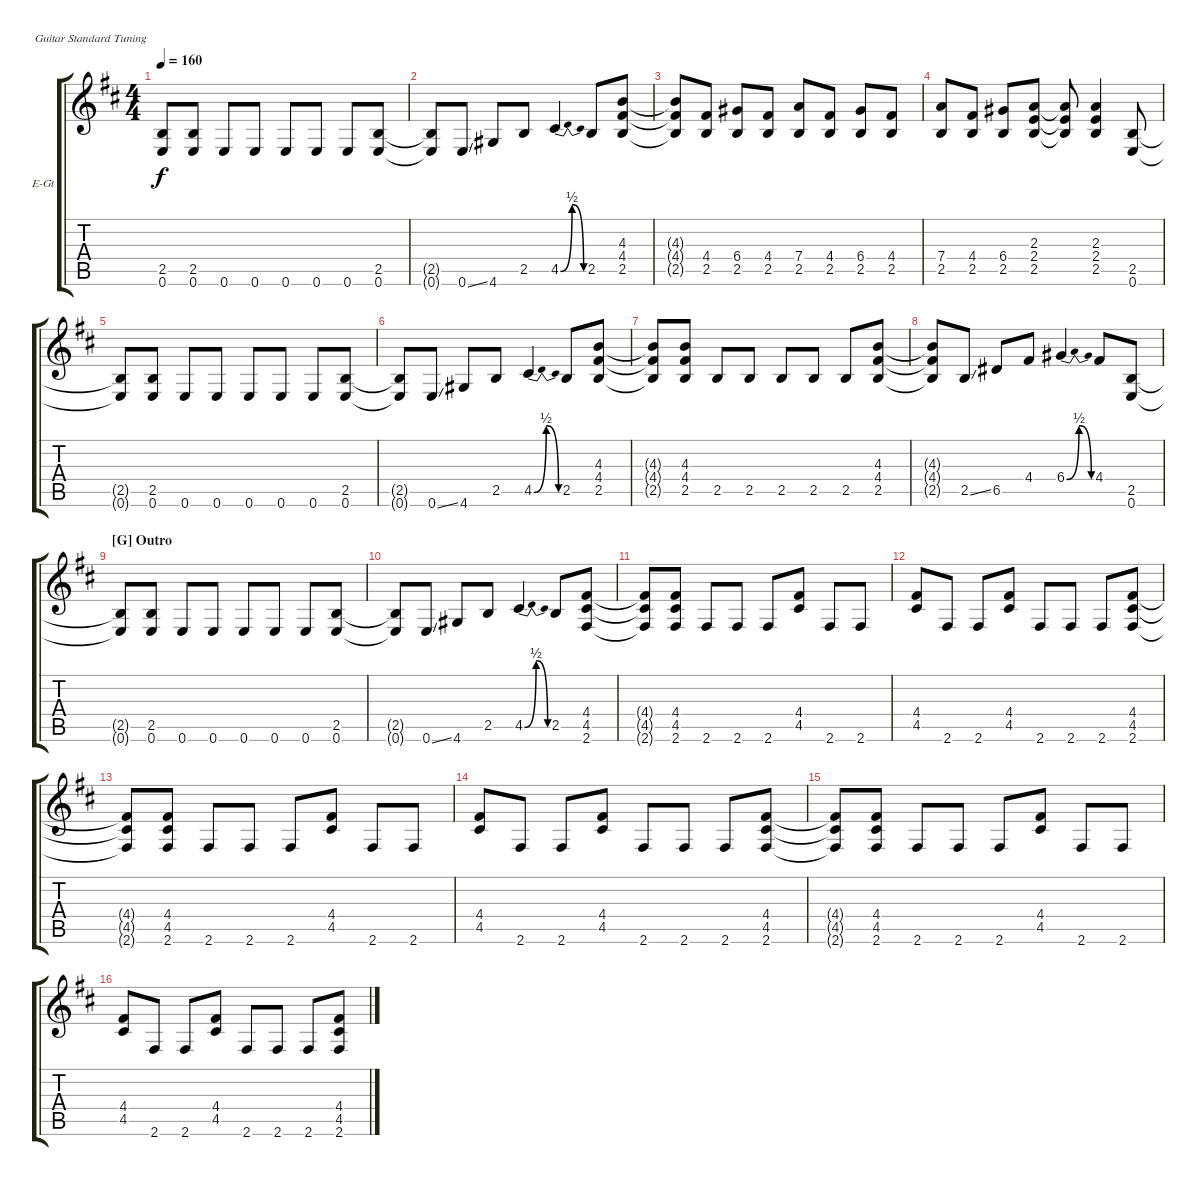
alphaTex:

\defaultSystemsLayout 4
\bracketExtendMode groupsimilarinstruments
\firstSystemTrackNameOrientation horizontal
\otherSystemsTrackNameOrientation horizontal
\track ("Rhythm Guitar 1" "E-Gt") {instrument distortionguitar}
\staff {score tabs}
\tuning (E4 B3 G3 D3 A2 E2)
\ts (4 4)
\tempo 160
\clef g2
\scale
0.333333
\ks d
(2.5{t} 0.6{t}).8{dy f} (2.5 0.6).8 0.6.8 0.6.8 0.6.8 0.6.8 0.6.8 (2.5 0.6).8 |
\scale
0.333333 (2.5{t} 0.6{t}).8 0.6{ss}.8 4.6.8 2.5.8 4.5{be (bendrelease 0 0 30 2 30 2 60 0)}.4 2.5.8 (4.3 4.4 2.5).8 |
\scale
0.333333 (4.3{t} 4.4{t} 2.5{t}).8 (4.4 2.5).8 (6.4 2.5).8 (4.4 2.5).8 (7.4 2.5).8 (4.4 2.5).8 (6.4 2.5).8 (4.4 2.5).8 |
\scale
0.333333 (7.4 2.5).8 (4.4 2.5).8 (6.4 2.5).8 (2.3 2.4 2.5).8 (2.3{t} 2.4{t} 2.5{t}).8 (2.3 2.4 2.5).4 (2.5 0.6).8 |
\scale
0.333333 (2.5{t} 0.6{t}).8 (2.5 0.6).8 0.6.8 0.6.8 0.6.8 0.6.8 0.6.8 (2.5 0.6).8 |
\scale
0.333333 (2.5{t} 0.6{t}).8 0.6{ss}.8 4.6.8 2.5.8 4.5{be (bendrelease 0 0 30 2 30 2 60 0)}.4 2.5.8 (4.3 4.4 2.5).8 |
\scale
0.333333 (4.3{t} 4.4{t} 2.5{t}).8 (4.3 4.4 2.5).8 2.5.8 2.5.8 2.5.8 2.5.8 2.5.8 (4.3 4.4 2.5).8 |
\scale
0.333333 (4.3{t} 4.4{t} 2.5{t}).8 2.5{ss}.8 6.5.8 4.4.8 6.4{be (bendrelease 0 0 30 2 30 2 60 0)}.4 4.4.8 (2.5 0.6).8 |
\section ("G" "Outro")
\scale
0.333333 (2.5{t} 0.6{t}).8 (2.5 0.6).8 0.6.8 0.6.8 0.6.8 0.6.8 0.6.8 (2.5 0.6).8 |
\scale
0.333333 (2.5{t} 0.6{t}).8 0.6{ss}.8 4.6.8 2.5.8 4.5{be (bendrelease 0 0 30 2 30 2 60 0)}.4 2.5.8 (4.4 4.5 2.6).8 |
\scale
0.333333 (4.4{t} 4.5{t} 2.6{t}).8 (4.4 4.5 2.6).8 2.6.8 2.6.8 2.6.8 (4.4 4.5).8 2.6.8 2.6.8 |
\scale
0.333333 (4.4 4.5).8 2.6.8 2.6.8 (4.4 4.5).8 2.6.8 2.6.8 2.6.8 (4.4 4.5 2.6).8 |
\scale
0.333333 (4.4{t} 4.5{t} 2.6{t}).8 (4.4 4.5 2.6).8 2.6.8 2.6.8 2.6.8 (4.4 4.5).8 2.6.8 2.6.8 |
\scale
0.333333 (4.4 4.5).8 2.6.8 2.6.8 (4.4 4.5).8 2.6.8 2.6.8 2.6.8 (4.4 4.5 2.6).8 |
\scale
0.333333 (4.4{t} 4.5{t} 2.6{t}).8 (4.4 4.5 2.6).8 2.6.8 2.6.8 2.6.8 (4.4 4.5).8 2.6.8 2.6.8 |
\scale
0.333333 (4.4 4.5).8 2.6.8 2.6.8 (4.4 4.5).8 2.6.8 2.6.8 2.6.8 (4.4 4.5 2.6).8
